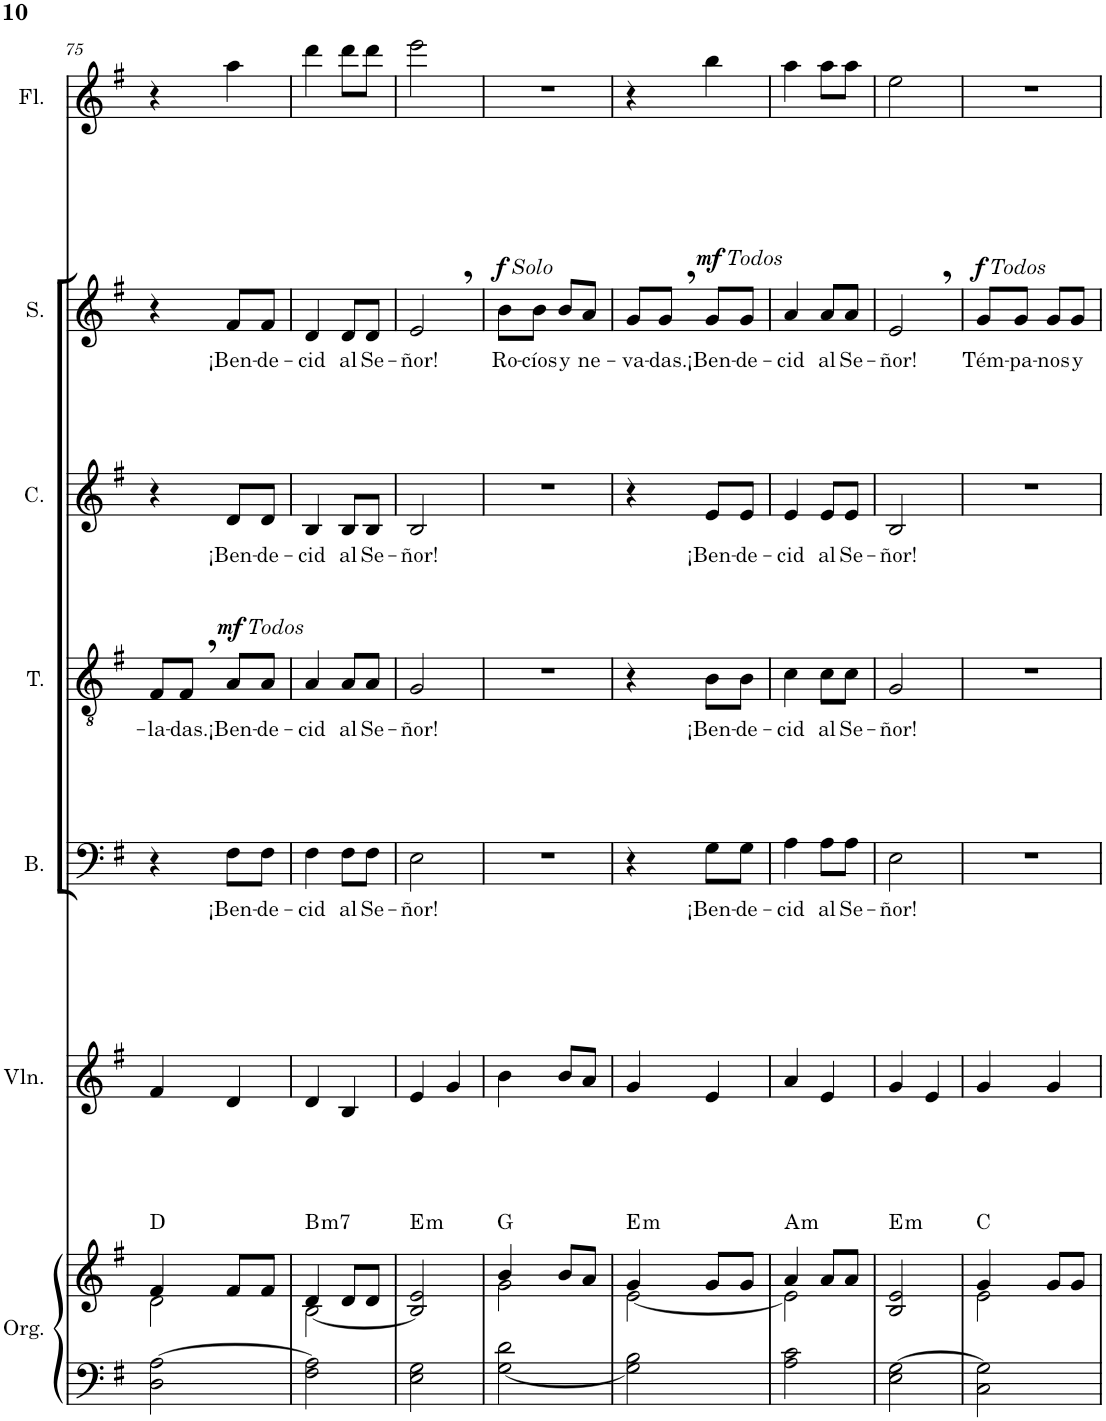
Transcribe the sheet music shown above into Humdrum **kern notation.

**kern	**kern	**harte	**kern	**kern	**text	**kern	**text	**dynam	**kern	**text	**kern	**text	**dynam	**kern
*part7	*part7	*part7	*part6	*part5	*part5	*part4	*part4	*part4	*part3	*part3	*part2	*part2	*part2	*part1
*staff8	*staff7	*	*staff6	*staff5	*staff5	*staff4	*staff4	*staff4	*staff3	*staff3	*staff2	*staff2	*staff2	*staff1
*I"Órgano	*	*	*I"Violín	*I"Bajo	*	*I"Tenor	*	*	*I"Contralto	*	*I"Soprano	*	*	*I"Flauta
*	*	*	*I'Vln.	*I'B.	*	*I'T.	*	*	*I'C.	*	*I'S.	*	*	*I'Fl.
!!LO:PB:g=z
*clefF4	*clefG2	*	*clefG2	*clefF4	*	*clefGv2	*	*	*clefG2	*	*clefG2	*	*	*clefG2
*k[f#]	*k[f#]	*	*k[f#]	*k[f#]	*	*k[f#]	*	*	*k[f#]	*	*k[f#]	*	*	*k[f#]
*M2/4	*M2/4	*	*M2/4	*M2/4	*	*M2/4	*	*	*M2/4	*	*M2/4	*	*	*M2/4
=75	=75	=75	=75	=75	=75	=75	=75	=75	=75	=75	=75	=75	=75	=75
*	*^	*	*	*	*	*	*	*	*	*	*	*	*	*
!	!	!	!	!	!	!	!	!LO:LY:b	!	!	!	!	!	!	!
2D\ [2A\	4f#/	2d\	D:maj	4f#/	4r	.	8F#/L	-la-	.	4r	.	4r	.	.	4r
!	!	!	!	!	!	!	!	!LO:LY:b	!	!	!	!	!	!	!
.	.	.	.	.	.	.	8F#,/J	-das.	.	.	.	.	.	.	.
!	!	!	!	!	!	!	!LO:TX:a:i:t=Todos	!	!	!	!	!	!	!	!
!	!	!	!	!	!	!LO:LY:b	!	!LO:LY:b	!LO:DY:a	!	!LO:LY:b	!	!LO:LY:b	!	!
.	8f#/L	.	.	4d/	8F#\L	¡Ben-	8A/L	¡Ben-	mf	8d/L	¡Ben-	8f#/L	¡Ben-	.	4aa\
!	!	!	!	!	!	!LO:LY:b	!	!LO:LY:b	!	!	!LO:LY:b	!	!LO:LY:b	!	!
.	8f#/J	.	.	.	8F#\J	-de-	8A/J	-de-	.	8d/J	-de-	8f#/J	-de-	.	.
=76	=76	=76	=76	=76	=76	=76	=76	=76	=76	=76	=76	=76	=76	=76	=76
!	!	!	!LO:H:kt=m7	!	!	!LO:LY:b	!	!LO:LY:b	!	!	!LO:LY:b	!	!LO:LY:b	!	!
2F#\ 2A\]	4d/	[2B\	B:min7	4d/	4F#\	-cid	4A/	-cid	.	4B/	-cid	4d/	-cid	.	4ddd\
!	!	!	!	!	!	!LO:LY:b	!	!LO:LY:b	!	!	!LO:LY:b	!	!LO:LY:b	!	!
.	8d/L	.	.	4B/	8F#\L	al	8A/L	al	.	8B/L	al	8d/L	al	.	8ddd\L
!	!	!	!	!	!	!LO:LY:b	!	!LO:LY:b	!	!	!LO:LY:b	!	!LO:LY:b	!	!
.	8d/J	.	.	.	8F#\J	Se-	8A/J	Se-	.	8B/J	Se-	8d/J	Se-	.	8ddd\J
*	*v	*v	*	*	*	*	*	*	*	*	*	*	*	*	*
=77	=77	=77	=77	=77	=77	=77	=77	=77	=77	=77	=77	=77	=77	=77
!	!	!LO:H:kt=m	!	!	!LO:LY:b	!	!LO:LY:b	!	!	!LO:LY:b	!	!LO:LY:b	!	!
2E\ 2G\	2B/] 2e/	E:min	4e/	2E\	-ñor!	2G/	-ñor!	.	2B/	-ñor!	2e,/	-ñor!	.	2eee\
.	.	.	4g/	.	.	.	.	.	.	.	.	.	.	.
=78	=78	=78	=78	=78	=78	=78	=78	=78	=78	=78	=78	=78	=78	=78
*	*^	*	*	*	*	*	*	*	*	*	*	*	*	*
!	!	!	!	!	!	!	!	!	!	!	!	!LO:TX:a:i:t=Solo	!	!	!
!	!	!	!	!	!	!	!	!	!	!	!	!	!LO:LY:b	!LO:DY:a	!
[2G\ 2d\	4b/	2g\	G:maj	4b\	2r	.	2r	.	.	2r	.	8b\L	Ro-	f	2r
!	!	!	!	!	!	!	!	!	!	!	!	!	!LO:LY:b	!	!
.	.	.	.	.	.	.	.	.	.	.	.	8b\J	-cíos	.	.
!	!	!	!	!	!	!	!	!	!	!	!	!	!LO:LY:b	!	!
.	8b/L	.	.	8b/L	.	.	.	.	.	.	.	8b/L	y	.	.
!	!	!	!	!	!	!	!	!	!	!	!	!	!LO:LY:b	!	!
.	8a/J	.	.	8a/J	.	.	.	.	.	.	.	8a/J	ne-	.	.
=79	=79	=79	=79	=79	=79	=79	=79	=79	=79	=79	=79	=79	=79	=79	=79
!	!	!	!LO:H:kt=m	!	!	!	!	!	!	!	!	!	!LO:LY:b	!	!
2G\] 2B\	4g/	[2e\	E:min	4g/	4r	.	4r	.	.	4r	.	8g/L	-va-	.	4r
!	!	!	!	!	!	!	!	!	!	!	!	!	!LO:LY:b	!	!
.	.	.	.	.	.	.	.	.	.	.	.	8g,/J	-das.	.	.
!	!	!	!	!	!	!	!	!	!	!	!	!LO:TX:a:i:t=Todos	!	!	!
!	!	!	!	!	!	!LO:LY:b	!	!LO:LY:b	!	!	!LO:LY:b	!	!LO:LY:b	!LO:DY:a	!
.	8g/L	.	.	4e/	8G\L	¡Ben-	8B\L	¡Ben-	.	8e/L	¡Ben-	8g/L	¡Ben-	mf	4bb\
!	!	!	!	!	!	!LO:LY:b	!	!LO:LY:b	!	!	!LO:LY:b	!	!LO:LY:b	!	!
.	8g/J	.	.	.	8G\J	-de-	8B\J	-de-	.	8e/J	-de-	8g/J	-de-	.	.
=80	=80	=80	=80	=80	=80	=80	=80	=80	=80	=80	=80	=80	=80	=80	=80
!	!	!	!LO:H:kt=m	!	!	!LO:LY:b	!	!LO:LY:b	!	!	!LO:LY:b	!	!LO:LY:b	!	!
2A\ 2c\	4a/	2e\]	A:min	4a/	4A\	-cid	4c\	-cid	.	4e/	-cid	4a/	-cid	.	4aa\
!	!	!	!	!	!	!LO:LY:b	!	!LO:LY:b	!	!	!LO:LY:b	!	!LO:LY:b	!	!
.	8a/L	.	.	4e/	8A\L	al	8c\L	al	.	8e/L	al	8a/L	al	.	8aa\L
!	!	!	!	!	!	!LO:LY:b	!	!LO:LY:b	!	!	!LO:LY:b	!	!LO:LY:b	!	!
.	8a/J	.	.	.	8A\J	Se-	8c\J	Se-	.	8e/J	Se-	8a/J	Se-	.	8aa\J
*	*v	*v	*	*	*	*	*	*	*	*	*	*	*	*	*
=81	=81	=81	=81	=81	=81	=81	=81	=81	=81	=81	=81	=81	=81	=81
!	!	!LO:H:kt=m	!	!	!LO:LY:b	!	!LO:LY:b	!	!	!LO:LY:b	!	!LO:LY:b	!	!
2E\ [2G\	2B/ 2e/	E:min	4g/	2E\	-ñor!	2G/	-ñor!	.	2B/	-ñor!	2e,/	-ñor!	.	2ee\
.	.	.	4e/	.	.	.	.	.	.	.	.	.	.	.
=82	=82	=82	=82	=82	=82	=82	=82	=82	=82	=82	=82	=82	=82	=82
*	*^	*	*	*	*	*	*	*	*	*	*	*	*	*
!	!	!	!	!	!	!	!	!	!	!	!	!LO:TX:a:i:t=Todos	!	!	!
!	!	!	!	!	!	!	!	!	!	!	!	!	!LO:LY:b	!LO:DY:a	!
2C\ 2G\]	4g/	2e\	C:maj	4g/	2r	.	2r	.	.	2r	.	8g/L	-Tém-	f	2r
!	!	!	!	!	!	!	!	!	!	!	!	!	!LO:LY:b	!	!
.	.	.	.	.	.	.	.	.	.	.	.	8g/J	-pa-	.	.
!	!	!	!	!	!	!	!	!	!	!	!	!	!LO:LY:b	!	!
.	8g/L	.	.	4g/	.	.	.	.	.	.	.	8g/L	-nos	.	.
!	!	!	!	!	!	!	!	!	!	!	!	!	!LO:LY:b	!	!
.	8g/J	.	.	.	.	.	.	.	.	.	.	8g/J	y	.	.
*	*v	*v	*	*	*	*	*	*	*	*	*	*	*	*	*
=	=	=	=	=	=	=	=	=	=	=	=	=	=	=
*-	*-	*-	*-	*-	*-	*-	*-	*-	*-	*-	*-	*-	*-	*-
